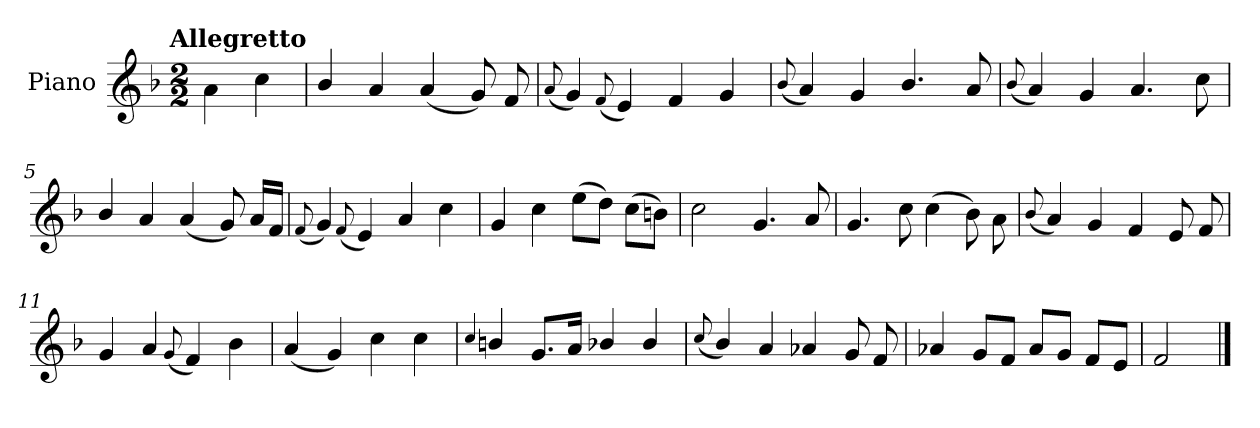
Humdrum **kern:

**kern
*part1
*staff1
*I"Piano
*I'Pno.
*clefG2
*k[b-]
!!LO:TX:omd:t=Allegretto
*M2/2
*MM144
=
4a\
4cc\
=1
4b-/
4a/
(<4a/
8g/)
8f/
=2
(<8qqa/
4g/)
(<8qqf/
4e/)
4f/
4g/
=3
(<8qqb-/
4a/)
4g/
4.b-/
8a/
!!LO:LB:g=z
=4
(<8qqb-/
4a/)
4g/
4.a/
8cc\
=5
4b-/
4a/
(<4a/
8g/)
16a/LL
16f/JJ
=6
(<8qqf/
4g/)
(<8qqf/
4e/)
4a/
4cc\
=7
4g/
4cc\
(>8ee\L
8dd\J)
(>8cc\L
8bn\J)
=8
2cc\
4.g/
8a/
!!LO:LB:g=z
=9
4.g/
8cc\
(>4cc\
8b-\)
8a\
=10
(<8qqb-/
4a/)
4g/
4f/
8e/
8f/
=11
4g/
4a/
(<8qqg/
4f/)
4b-\
=12
(<4a/
4g/)
4cc\
4cc\
!!LO:LB:g=z
=13
4qqcc/
4bn/
8.g/L
16a/Jk
4b-X/
4b-/
=14
(<8qqcc/
4b-/)
4a/
4a-X/
8g/
8f/
=15
4a-X/
8g/L
8f/J
8a-/L
8g/J
8f/L
8e/J
=16
2f/
==
*-
